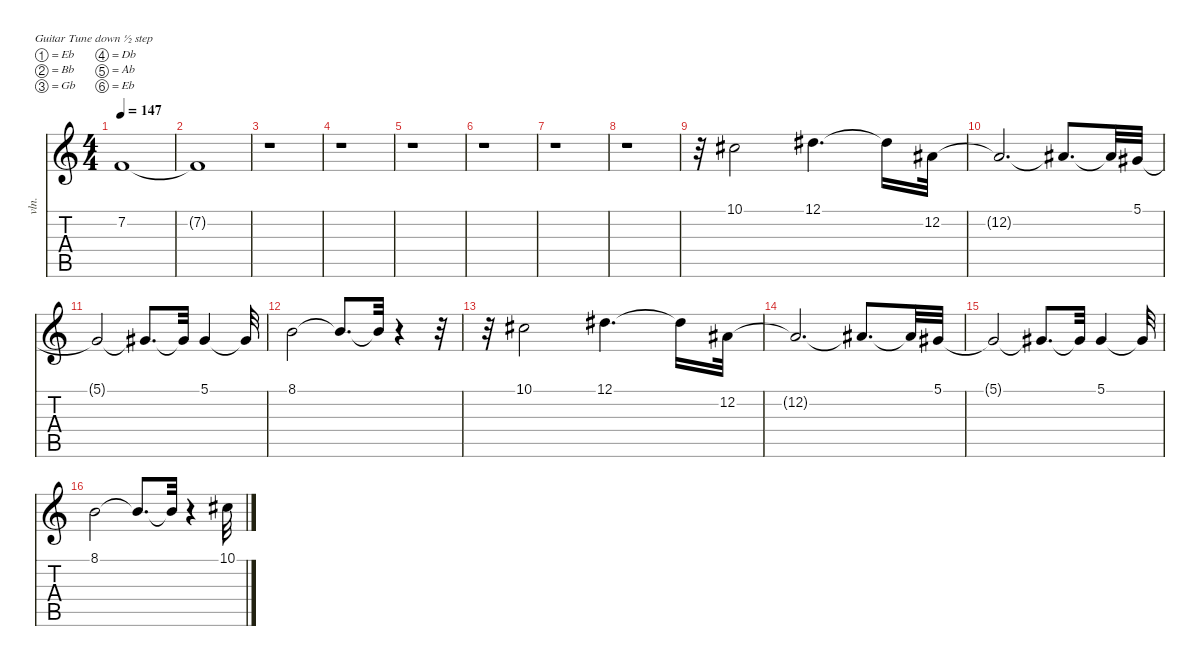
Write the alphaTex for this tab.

\defaultSystemsLayout 4
\hideDynamics
\bracketExtendMode nobrackets
\otherSystemsTrackNameOrientation horizontal
\track ("Keyboards" "vln.") {instrument stringensemble1}
\staff {score tabs}
\tuning (Eb4 Bb3 Gb3 Db3 Ab2 Eb2)
\ts (4 4)
\tempo 147
\clef g2
\ks c
7.2{t}.1{dy f beam Up} |
7.2{t}.1{beam Up} |
r.1{beam Down} |
r.1{beam Down} |
r.1{beam Down} |
r.1{beam Down} |
r.1{beam Down} |
r.1{beam Down} |
r.32{beam Down} 10.1{acc #}.2{dy fff beam Down} 12.1{acc #}.4{d beam Down} 12.1{t acc #}.16{dy f beam Down} 12.2{acc #}.32{dy fff beam Down} |
12.2{t acc #}.2{d dy f beam Up} 12.2{t acc #}.8{d beam Up} 12.2{t acc #}.32{beam Up} 5.1{acc #}.32{dy fff beam Up} |
5.1{t acc #}.2{dy f beam Up} 5.1{t acc #}.8{d beam Up} 5.1{t acc #}.32{beam Up} 5.1{acc #}.4{dy fff beam Up} 5.1{t acc #}.32{dy f beam Up} |
8.1.2{dy fff beam Down} 8.1{t}.8{d dy f beam Up} 8.1{t}.32{beam Up} r.4{beam Up} r.32{beam Up} |
r.32{beam Down} 10.1{acc #}.2{dy fff beam Down} 12.1{acc #}.4{d beam Down} 12.1{t acc #}.16{dy f beam Down} 12.2{acc #}.32{dy fff beam Down} |
12.2{t acc #}.2{d dy f beam Up} 12.2{t acc #}.8{d beam Up} 12.2{t acc #}.32{beam Up} 5.1{acc #}.32{dy fff beam Up} |
5.1{t acc #}.2{dy f beam Up} 5.1{t acc #}.8{d beam Up} 5.1{t acc #}.32{beam Up} 5.1{acc #}.4{dy fff beam Up} 5.1{t acc #}.32{dy f beam Up} |
8.1.2{dy fff beam Down} 8.1{t}.8{d dy f beam Up} 8.1{t}.32{beam Up} r.4{beam Up} 10.1{acc #}.32{dy fff beam Down}
